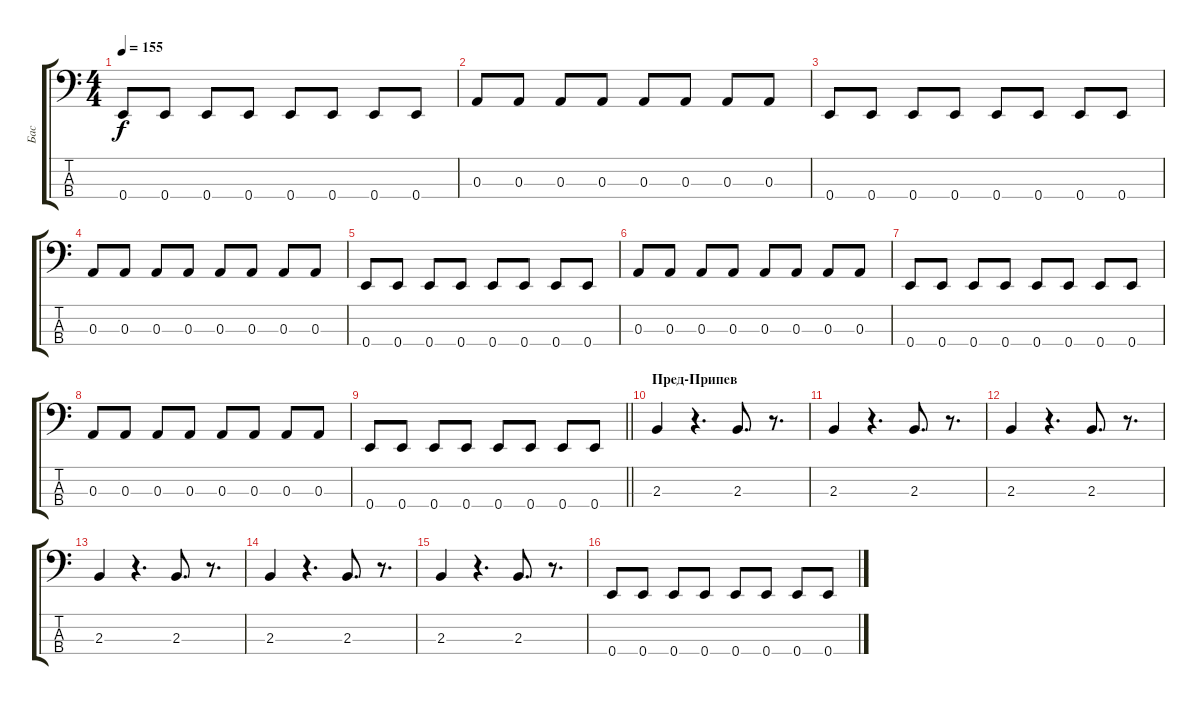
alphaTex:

\track ("Бас" "Бас") {instrument electricbassfinger}
\staff {score tabs}
\tuning (G2 D2 A1 E1) {hide}
\ts (4 4)
\tempo 155
\clef f4
\ks c
0.4.8{dy f} 0.4.8 0.4.8 0.4.8 0.4.8 0.4.8 0.4.8 0.4.8 |
0.3.8 0.3.8 0.3.8 0.3.8 0.3.8 0.3.8 0.3.8 0.3.8 |
0.4.8 0.4.8 0.4.8 0.4.8 0.4.8 0.4.8 0.4.8 0.4.8 |
0.3.8 0.3.8 0.3.8 0.3.8 0.3.8 0.3.8 0.3.8 0.3.8 |
0.4.8 0.4.8 0.4.8 0.4.8 0.4.8 0.4.8 0.4.8 0.4.8 |
0.3.8 0.3.8 0.3.8 0.3.8 0.3.8 0.3.8 0.3.8 0.3.8 |
0.4.8 0.4.8 0.4.8 0.4.8 0.4.8 0.4.8 0.4.8 0.4.8 |
0.3.8 0.3.8 0.3.8 0.3.8 0.3.8 0.3.8 0.3.8 0.3.8 |
\barLineRight lightlight
0.4.8 0.4.8 0.4.8 0.4.8 0.4.8 0.4.8 0.4.8 0.4.8 |
\section ("" "Пред-Припев")
2.3.4 r.4{d} 2.3.8{d} r.8{d} |
2.3.4 r.4{d} 2.3.8{d} r.8{d} |
2.3.4 r.4{d} 2.3.8{d} r.8{d} |
2.3.4 r.4{d} 2.3.8{d} r.8{d} |
2.3.4 r.4{d} 2.3.8{d} r.8{d} |
2.3.4 r.4{d} 2.3.8{d} r.8{d} |
0.4.8 0.4.8 0.4.8 0.4.8 0.4.8 0.4.8 0.4.8 0.4.8
